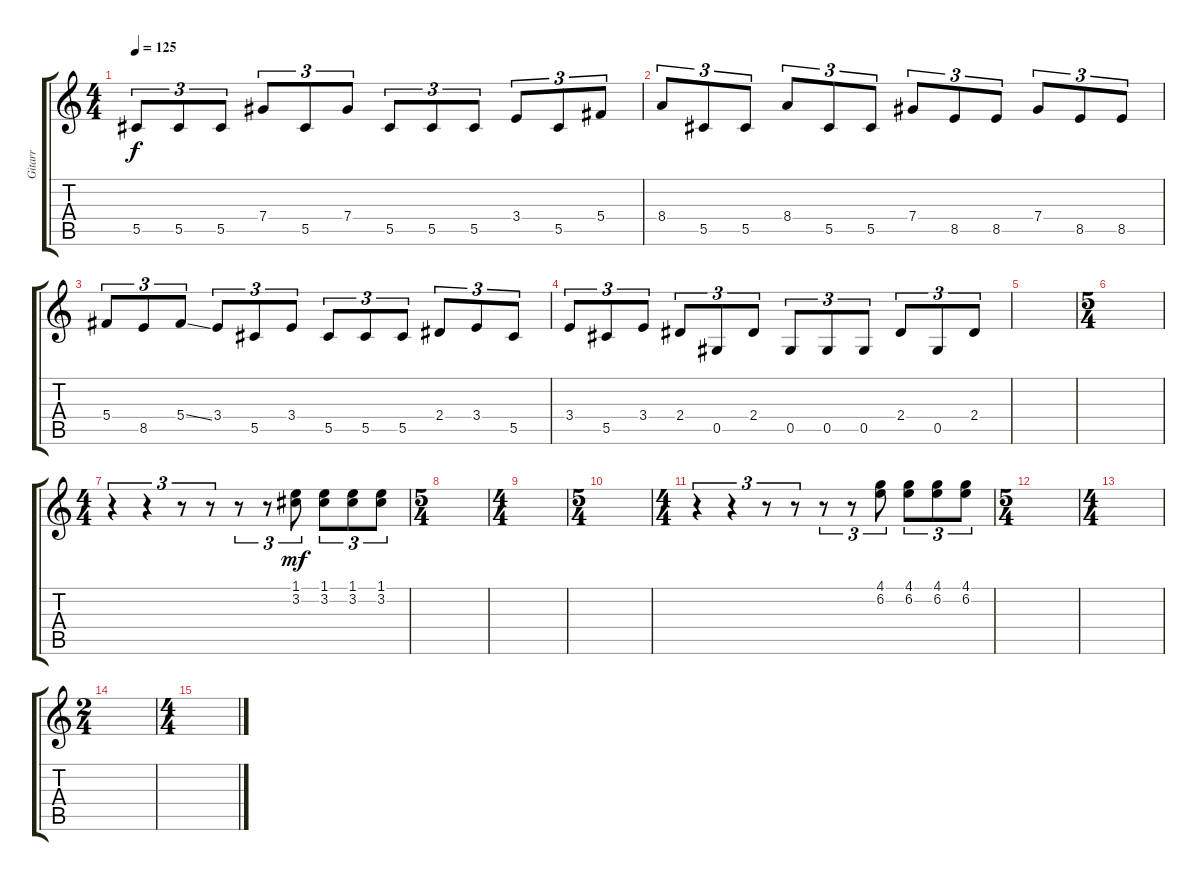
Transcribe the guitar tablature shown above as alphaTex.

\track ("Gitarr" "Gitarr") {instrument distortionguitar}
\staff {score tabs}
\tuning (Eb4 Bb3 Gb3 Db3 Ab2 Db2) {hide}
\ts (4 4)
\tempo 125
\clef g2
\ks c
5.5.8{tu (3 2) dy f} 5.5.8{tu (3 2)} 5.5.8{tu (3 2)} 7.4.8{tu (3 2)} 5.5.8{tu (3 2)} 7.4.8{tu (3 2)} 5.5.8{tu (3 2)} 5.5.8{tu (3 2)} 5.5.8{tu (3 2)} 3.4.8{tu (3 2)} 5.5.8{tu (3 2)} 5.4.8{tu (3 2)} |
8.4.8{tu (3 2)} 5.5.8{tu (3 2)} 5.5.8{tu (3 2)} 8.4.8{tu (3 2)} 5.5.8{tu (3 2)} 5.5.8{tu (3 2)} 7.4.8{tu (3 2)} 8.5.8{tu (3 2)} 8.5.8{tu (3 2)} 7.4.8{tu (3 2)} 8.5.8{tu (3 2)} 8.5.8{tu (3 2)} |
5.4.8{tu (3 2)} 8.5.8{tu (3 2)} 5.4{ss}.8{tu (3 2)} 3.4.8{tu (3 2)} 5.5.8{tu (3 2)} 3.4.8{tu (3 2)} 5.5.8{tu (3 2)} 5.5.8{tu (3 2)} 5.5.8{tu (3 2)} 2.4.8{tu (3 2)} 3.4.8{tu (3 2)} 5.5.8{tu (3 2)} |
3.4.8{tu (3 2)} 5.5.8{tu (3 2)} 3.4.8{tu (3 2)} 2.4.8{tu (3 2)} 0.5.8{tu (3 2)} 2.4.8{tu (3 2)} 0.5.8{tu (3 2)} 0.5.8{tu (3 2)} 0.5.8{tu (3 2)} 2.4.8{tu (3 2)} 0.5.8{tu (3 2)} 2.4.8{tu (3 2)} |
|
\ts (5 4)
|
\ts (4 4)
r.4{tu (3 2)} r.4{tu (3 2)} r.8{tu (3 2)} r.8{tu (3 2)} r.8{tu (3 2)} r.8{tu (3 2)} (1.1 3.2).8{tu (3 2) dy mf} (1.1 3.2).8{tu (3 2)} (1.1 3.2).8{tu (3 2)} (1.1 3.2).8{tu (3 2)} |
\ts (5 4)
|
\ts (4 4)
|
\ts (5 4)
|
\ts (4 4)
r.4{tu (3 2)} r.4{tu (3 2)} r.8{tu (3 2)} r.8{tu (3 2)} r.8{tu (3 2)} r.8{tu (3 2)} (4.1 6.2).8{tu (3 2)} (4.1 6.2).8{tu (3 2)} (4.1 6.2).8{tu (3 2)} (4.1 6.2).8{tu (3 2)} |
\ts (5 4)
|
\ts (4 4)
|
\ts (2 4)
|
\ts (4 4)
